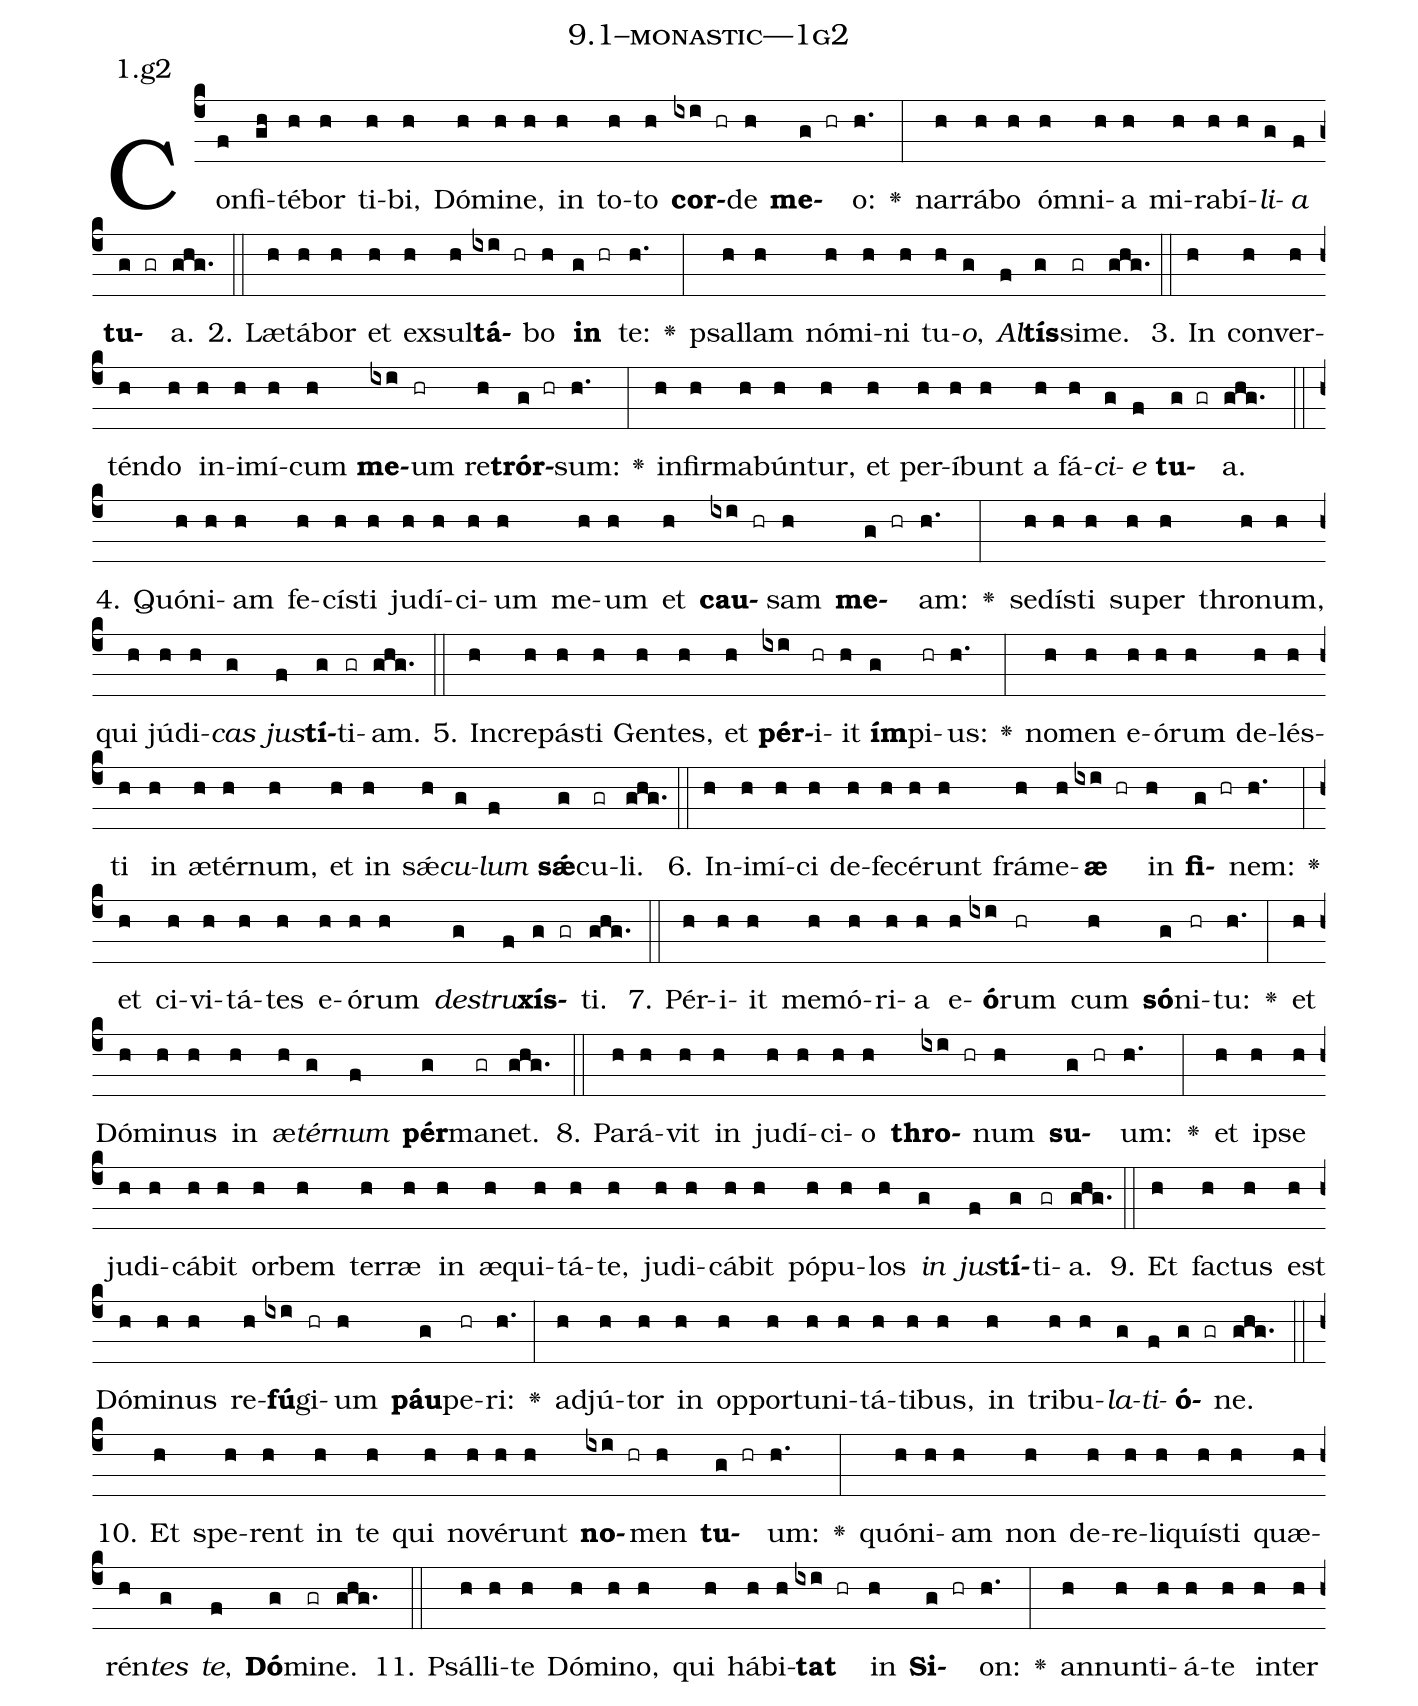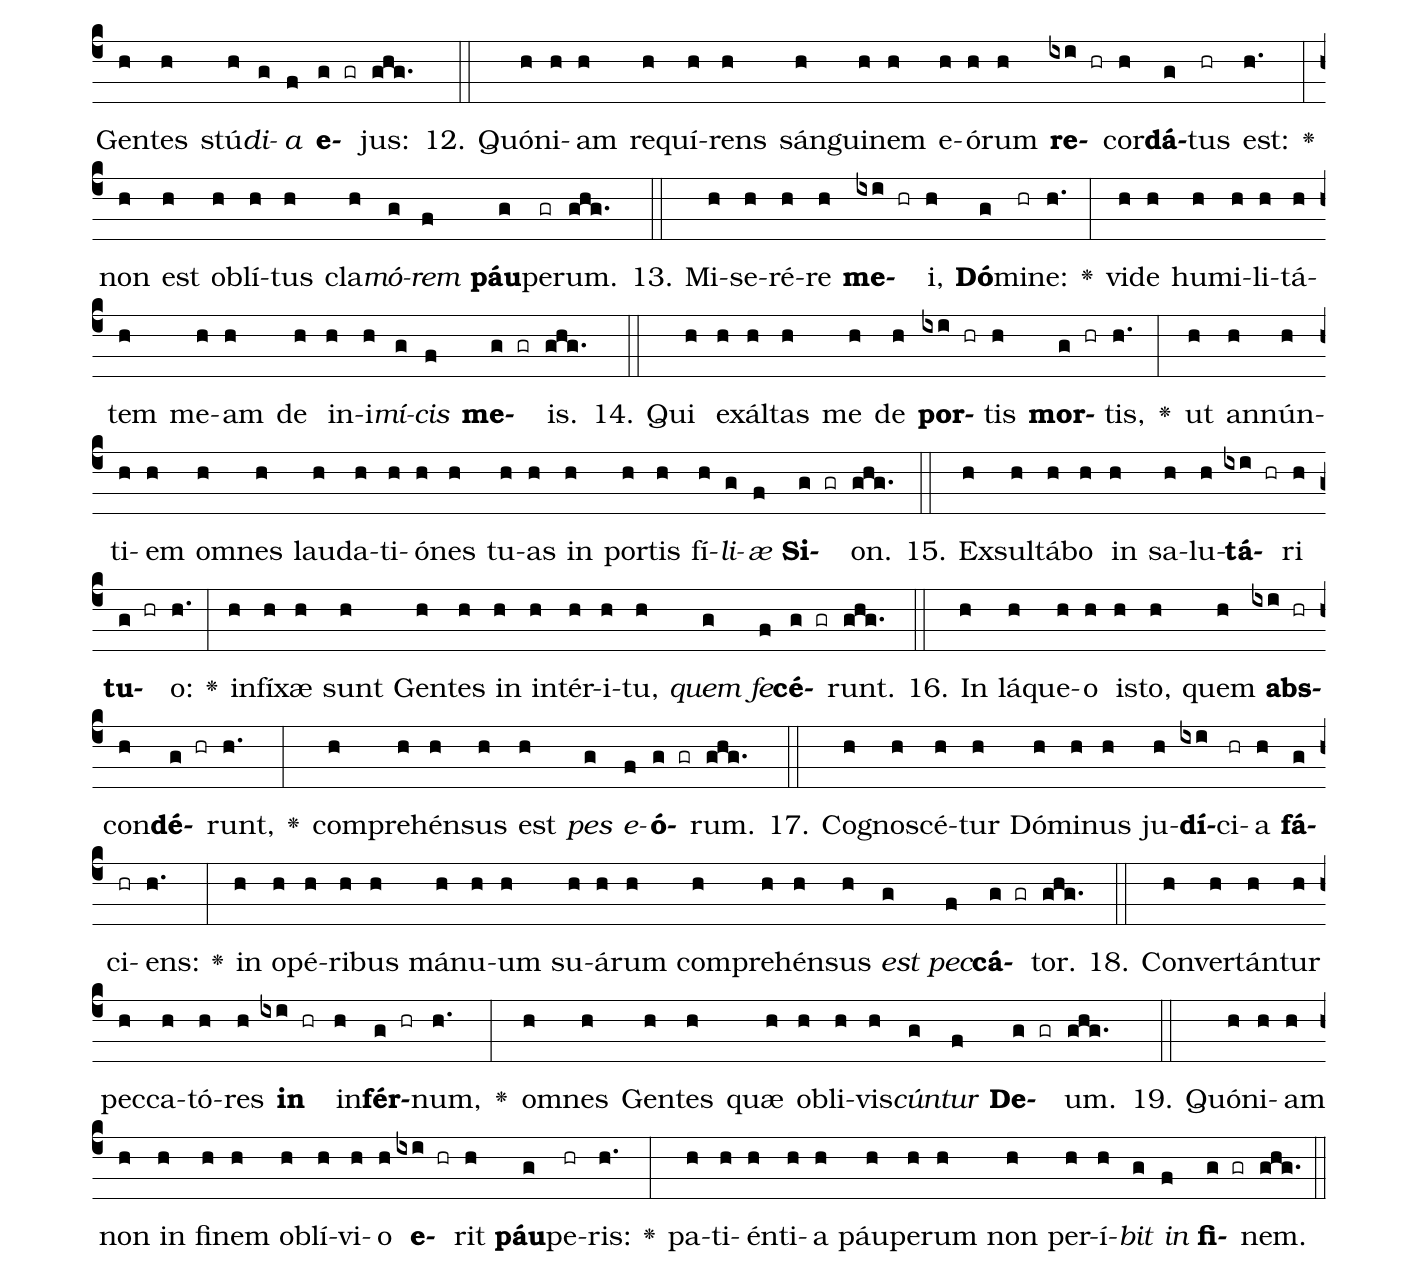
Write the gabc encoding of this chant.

name: 9.1--monastic---1g2;
annotation: 1.g2;
%%
(c4)Con(f)fi(gh)té(h)bor(h) ti(h)bi,(h) Dó(h)mi(h)ne,(h) in(h) to(h)to(h) <b>cor</b>(ixi hr)de(h) <b>me</b>(g hr)o:(h.) <v>\greheightstar</v>(:) nar(h)rá(h)bo(h) óm(h)ni(h)a(h) mi(h)ra(h)bí(h)<i>li</i>(g)<i>a</i>(f) <b>tu</b>(g gr)a.(ghg.) (::)
2. Læ(h)tá(h)bor(h) et(h) ex(h)sul(h)<b>tá</b>(ixi hr)bo(h) <b>in</b>(g hr) te:(h.) <v>\greheightstar</v>(:) psal(h)lam(h) nó(h)mi(h)ni(h) tu(h)<i>o</i>,(g) <i>Al</i>(f)<b>tís</b>(g)si(gr)me.(ghg.) (::)
3. In(h) con(h)ver(h)tén(h)do(h) in(h)i(h)mí(h)cum(h) <b>me</b>(ixi)um(hr) re(h)<b>trór</b>(g hr)sum:(h.) <v>\greheightstar</v>(:) in(h)fir(h)ma(h)bún(h)tur,(h) et(h) per(h)í(h)bunt(h) a(h) fá(h)<i>ci</i>(g)<i>e</i>(f) <b>tu</b>(g gr)a.(ghg.) (::)
4. Quón(h)i(h)am(h) fe(h)cís(h)ti(h) ju(h)dí(h)ci(h)um(h) me(h)um(h) et(h) <b>cau</b>(ixi hr)sam(h) <b>me</b>(g hr)am:(h.) <v>\greheightstar</v>(:) se(h)dís(h)ti(h) su(h)per(h) thro(h)num,(h) qui(h) jú(h)di(h)<i>cas</i>(g) <i>jus</i>(f)<b>tí</b>(g)ti(gr)am.(ghg.) (::)
5. In(h)cre(h)pás(h)ti(h) Gen(h)tes,(h) et(h) <b>pér</b>(ixi)i(hr)it(h) <b>ím</b>(g)pi(hr)us:(h.) <v>\greheightstar</v>(:) no(h)men(h) e(h)ó(h)rum(h) de(h)lés(h)ti(h) in(h) æ(h)tér(h)num,(h) et(h) in(h) sǽ(h)<i>cu</i>(g)<i>lum</i>(f) <b>sǽ</b>(g)cu(gr)li.(ghg.) (::)
6. In(h)i(h)mí(h)ci(h) de(h)fe(h)cé(h)runt(h) frá(h)me(h)<b>æ</b>(ixi hr) in(h) <b>fi</b>(g hr)nem:(h.) <v>\greheightstar</v>(:) et(h) ci(h)vi(h)tá(h)tes(h) e(h)ó(h)rum(h) <i>de</i>(g)<i>stru</i>(f)<b>xís</b>(g gr)ti.(ghg.) (::)
7. Pér(h)i(h)it(h) me(h)mó(h)ri(h)a(h) e(h)<b>ó</b>(ixi)rum(hr) cum(h) <b>só</b>(g)ni(hr)tu:(h.) <v>\greheightstar</v>(:) et(h) Dó(h)mi(h)nus(h) in(h) æ(h)<i>tér</i>(g)<i>num</i>(f) <b>pér</b>(g)ma(gr)net.(ghg.) (::)
8. Pa(h)rá(h)vit(h) in(h) ju(h)dí(h)ci(h)o(h) <b>thro</b>(ixi hr)num(h) <b>su</b>(g hr)um:(h.) <v>\greheightstar</v>(:) et(h) ip(h)se(h) ju(h)di(h)cá(h)bit(h) or(h)bem(h) ter(h)ræ(h) in(h) æ(h)qui(h)tá(h)te,(h) ju(h)di(h)cá(h)bit(h) pó(h)pu(h)los(h) <i>in</i>(g) <i>jus</i>(f)<b>tí</b>(g)ti(gr)a.(ghg.) (::)
9. Et(h) fac(h)tus(h) est(h) Dó(h)mi(h)nus(h) re(h)<b>fú</b>(ixi)gi(hr)um(h) <b>páu</b>(g)pe(hr)ri:(h.) <v>\greheightstar</v>(:) ad(h)jú(h)tor(h) in(h) op(h)por(h)tu(h)ni(h)tá(h)ti(h)bus,(h) in(h) tri(h)bu(h)<i>la</i>(g)<i>ti</i>(f)<b>ó</b>(g gr)ne.(ghg.) (::)
10. Et(h) spe(h)rent(h) in(h) te(h) qui(h) no(h)vé(h)runt(h) <b>no</b>(ixi hr)men(h) <b>tu</b>(g hr)um:(h.) <v>\greheightstar</v>(:) quón(h)i(h)am(h) non(h) de(h)re(h)li(h)quís(h)ti(h) quæ(h)rén(h)<i>tes</i>(g) <i>te</i>,(f) <b>Dó</b>(g)mi(gr)ne.(ghg.) (::)
11. Psál(h)li(h)te(h) Dó(h)mi(h)no,(h) qui(h) há(h)bi(h)<b>tat</b>(ixi hr) in(h) <b>Si</b>(g hr)on:(h.) <v>\greheightstar</v>(:) an(h)nun(h)ti(h)á(h)te(h) in(h)ter(h) Gen(h)tes(h) stú(h)<i>di</i>(g)<i>a</i>(f) <b>e</b>(g gr)jus:(ghg.) (::)
12. Quón(h)i(h)am(h) re(h)quí(h)rens(h) sán(h)gui(h)nem(h) e(h)ó(h)rum(h) <b>re</b>(ixi hr)cor(h)<b>dá</b>(g)tus(hr) est:(h.) <v>\greheightstar</v>(:) non(h) est(h) ob(h)lí(h)tus(h) cla(h)<i>mó</i>(g)<i>rem</i>(f) <b>páu</b>(g)pe(gr)rum.(ghg.) (::)
13. Mi(h)se(h)ré(h)re(h) <b>me</b>(ixi hr)i,(h) <b>Dó</b>(g)mi(hr)ne:(h.) <v>\greheightstar</v>(:) vi(h)de(h) hu(h)mi(h)li(h)tá(h)tem(h) me(h)am(h) de(h) in(h)i(h)<i>mí</i>(g)<i>cis</i>(f) <b>me</b>(g gr)is.(ghg.) (::)
14. Qui(h) ex(h)ál(h)tas(h) me(h) de(h) <b>por</b>(ixi hr)tis(h) <b>mor</b>(g hr)tis,(h.) <v>\greheightstar</v>(:) ut(h) an(h)nún(h)ti(h)em(h) om(h)nes(h) lau(h)da(h)ti(h)ó(h)nes(h) tu(h)as(h) in(h) por(h)tis(h) fí(h)<i>li</i>(g)<i>æ</i>(f) <b>Si</b>(g gr)on.(ghg.) (::)
15. Ex(h)sul(h)tá(h)bo(h) in(h) sa(h)lu(h)<b>tá</b>(ixi hr)ri(h) <b>tu</b>(g hr)o:(h.) <v>\greheightstar</v>(:) in(h)fí(h)xæ(h) sunt(h) Gen(h)tes(h) in(h) in(h)tér(h)i(h)tu,(h) <i>quem</i>(g) <i>fe</i>(f)<b>cé</b>(g gr)runt.(ghg.) (::)
16. In(h) lá(h)que(h)o(h) is(h)to,(h) quem(h) <b>abs</b>(ixi hr)con(h)<b>dé</b>(g hr)runt,(h.) <v>\greheightstar</v>(:) com(h)pre(h)hén(h)sus(h) est(h) <i>pes</i>(g) <i>e</i>(f)<b>ó</b>(g gr)rum.(ghg.) (::)
17. Co(h)gno(h)scé(h)tur(h) Dó(h)mi(h)nus(h) ju(h)<b>dí</b>(ixi)ci(hr)a(h) <b>fá</b>(g)ci(hr)ens:(h.) <v>\greheightstar</v>(:) in(h) o(h)pé(h)ri(h)bus(h) má(h)nu(h)um(h) su(h)á(h)rum(h) com(h)pre(h)hén(h)sus(h) <i>est</i>(g) <i>pec</i>(f)<b>cá</b>(g gr)tor.(ghg.) (::)
18. Con(h)ver(h)tán(h)tur(h) pec(h)ca(h)tó(h)res(h) <b>in</b>(ixi hr) in(h)<b>fér</b>(g hr)num,(h.) <v>\greheightstar</v>(:) om(h)nes(h) Gen(h)tes(h) quæ(h) ob(h)li(h)vis(h)<i>cún</i>(g)<i>tur</i>(f) <b>De</b>(g gr)um.(ghg.) (::)
19. Quón(h)i(h)am(h) non(h) in(h) fi(h)nem(h) ob(h)lí(h)vi(h)o(h) <b>e</b>(ixi hr)rit(h) <b>páu</b>(g)pe(hr)ris:(h.) <v>\greheightstar</v>(:) pa(h)ti(h)én(h)ti(h)a(h) páu(h)pe(h)rum(h) non(h) per(h)í(h)<i>bit</i>(g) <i>in</i>(f) <b>fi</b>(g gr)nem.(ghg.) (::)
